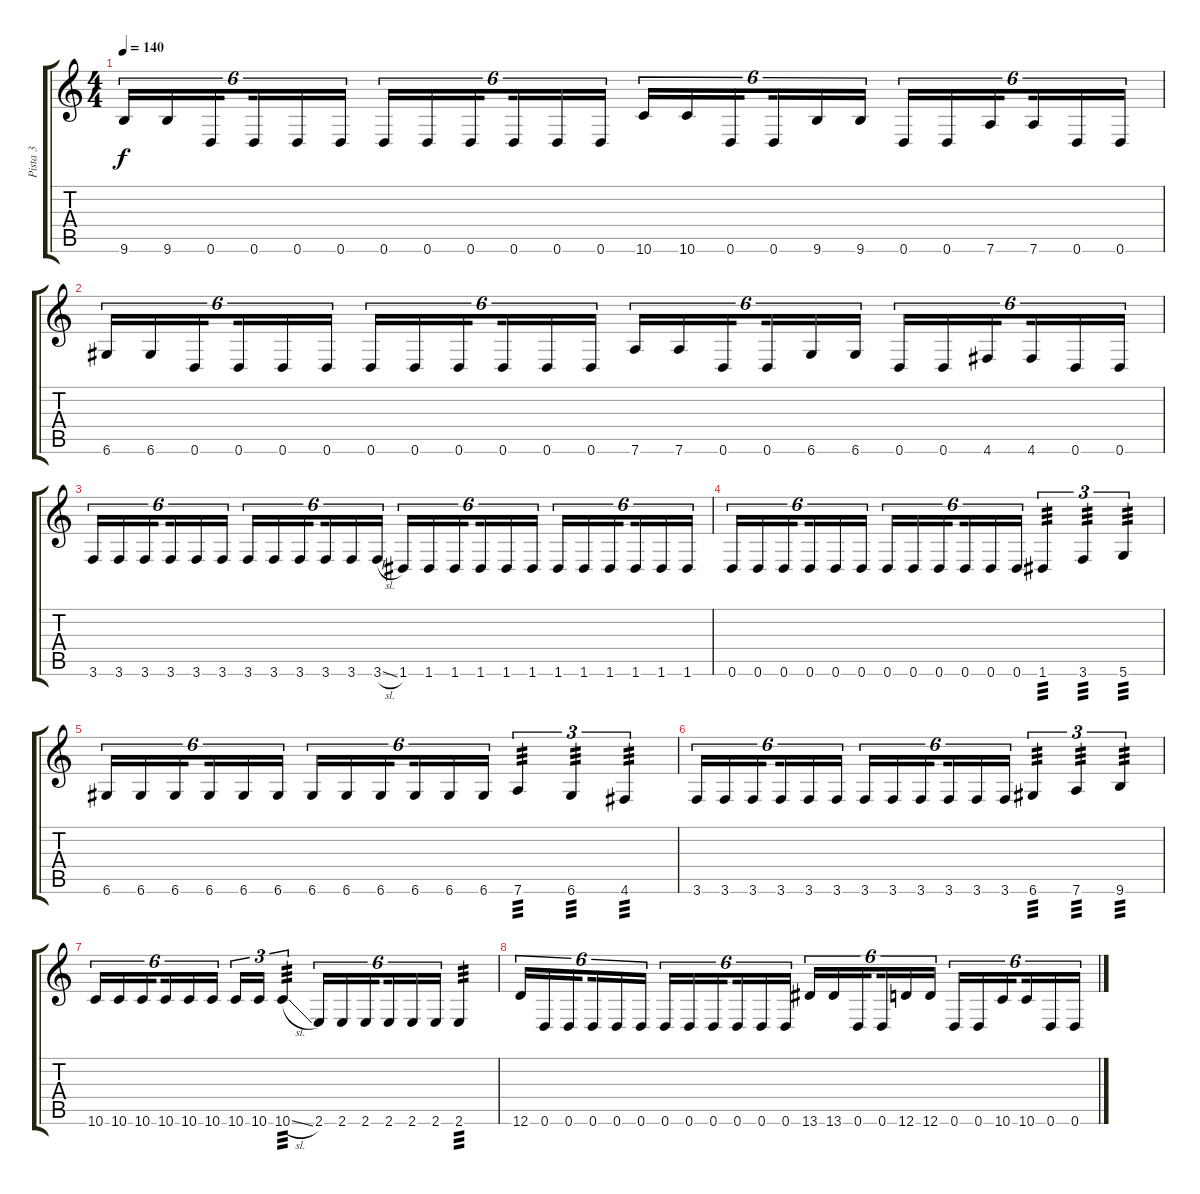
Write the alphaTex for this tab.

\track ("Pista 3" "Pista 3") {instrument distortionguitar}
\staff {score tabs}
\tuning (D4 A3 F3 C3 G2 D2) {hide}
\ts (4 4)
\tempo 140
\clef g2
\ks c
9.6.16{tu (6 4) dy f} 9.6.16{tu (6 4)} 0.6.16{tu (6 4) beam splitsecondary} 0.6.16{tu (6 4)} 0.6.16{tu (6 4)} 0.6.16{tu (6 4)} 0.6.16{tu (6 4)} 0.6.16{tu (6 4)} 0.6.16{tu (6 4) beam splitsecondary} 0.6.16{tu (6 4)} 0.6.16{tu (6 4)} 0.6.16{tu (6 4)} 10.6.16{tu (6 4)} 10.6.16{tu (6 4)} 0.6.16{tu (6 4) beam splitsecondary} 0.6.16{tu (6 4)} 9.6.16{tu (6 4)} 9.6.16{tu (6 4)} 0.6.16{tu (6 4)} 0.6.16{tu (6 4)} 7.6.16{tu (6 4) beam splitsecondary} 7.6.16{tu (6 4)} 0.6.16{tu (6 4)} 0.6.16{tu (6 4)} |
6.6.16{tu (6 4)} 6.6.16{tu (6 4)} 0.6.16{tu (6 4) beam splitsecondary} 0.6.16{tu (6 4)} 0.6.16{tu (6 4)} 0.6.16{tu (6 4)} 0.6.16{tu (6 4)} 0.6.16{tu (6 4)} 0.6.16{tu (6 4) beam splitsecondary} 0.6.16{tu (6 4)} 0.6.16{tu (6 4)} 0.6.16{tu (6 4)} 7.6.16{tu (6 4)} 7.6.16{tu (6 4)} 0.6.16{tu (6 4) beam splitsecondary} 0.6.16{tu (6 4)} 6.6.16{tu (6 4)} 6.6.16{tu (6 4)} 0.6.16{tu (6 4)} 0.6.16{tu (6 4)} 4.6.16{tu (6 4) beam splitsecondary} 4.6.16{tu (6 4)} 0.6.16{tu (6 4)} 0.6.16{tu (6 4)} |
3.6.16{tu (6 4)} 3.6.16{tu (6 4)} 3.6.16{tu (6 4) beam splitsecondary} 3.6.16{tu (6 4)} 3.6.16{tu (6 4)} 3.6.16{tu (6 4)} 3.6.16{tu (6 4)} 3.6.16{tu (6 4)} 3.6.16{tu (6 4) beam splitsecondary} 3.6.16{tu (6 4)} 3.6.16{tu (6 4)} 3.6{sl}.16{tu (6 4)} 1.6.16{tu (6 4)} 1.6.16{tu (6 4)} 1.6.16{tu (6 4) beam splitsecondary} 1.6.16{tu (6 4)} 1.6.16{tu (6 4)} 1.6.16{tu (6 4)} 1.6.16{tu (6 4)} 1.6.16{tu (6 4)} 1.6.16{tu (6 4) beam splitsecondary} 1.6.16{tu (6 4)} 1.6.16{tu (6 4)} 1.6.16{tu (6 4)} |
0.6.16{tu (6 4)} 0.6.16{tu (6 4)} 0.6.16{tu (6 4) beam splitsecondary} 0.6.16{tu (6 4)} 0.6.16{tu (6 4)} 0.6.16{tu (6 4)} 0.6.16{tu (6 4)} 0.6.16{tu (6 4)} 0.6.16{tu (6 4) beam splitsecondary} 0.6.16{tu (6 4)} 0.6.16{tu (6 4)} 0.6.16{tu (6 4)} 1.6.4{tu (3 2) tp 3} 3.6.4{tu (3 2) tp 3} 5.6.4{tu (3 2) tp 3} |
6.6.16{tu (6 4)} 6.6.16{tu (6 4)} 6.6.16{tu (6 4) beam splitsecondary} 6.6.16{tu (6 4)} 6.6.16{tu (6 4)} 6.6.16{tu (6 4)} 6.6.16{tu (6 4)} 6.6.16{tu (6 4)} 6.6.16{tu (6 4) beam splitsecondary} 6.6.16{tu (6 4)} 6.6.16{tu (6 4)} 6.6.16{tu (6 4)} 7.6.4{tu (3 2) tp 3} 6.6.4{tu (3 2) tp 3} 4.6.4{tu (3 2) tp 3} |
3.6.16{tu (6 4)} 3.6.16{tu (6 4)} 3.6.16{tu (6 4) beam splitsecondary} 3.6.16{tu (6 4)} 3.6.16{tu (6 4)} 3.6.16{tu (6 4)} 3.6.16{tu (6 4)} 3.6.16{tu (6 4)} 3.6.16{tu (6 4) beam splitsecondary} 3.6.16{tu (6 4)} 3.6.16{tu (6 4)} 3.6.16{tu (6 4)} 6.6.4{tu (3 2) tp 3} 7.6.4{tu (3 2) tp 3} 9.6.4{tu (3 2) tp 3} |
10.6.16{tu (6 4)} 10.6.16{tu (6 4)} 10.6.16{tu (6 4) beam splitsecondary} 10.6.16{tu (6 4)} 10.6.16{tu (6 4)} 10.6.16{tu (6 4)} 10.6.16{tu (3 2)} 10.6.16{tu (3 2)} 10.6{sl}.4{tu (3 2) tp 3} 2.6.16{tu (6 4)} 2.6.16{tu (6 4)} 2.6.16{tu (6 4) beam splitsecondary} 2.6.16{tu (6 4)} 2.6.16{tu (6 4)} 2.6.16{tu (6 4)} 2.6.4{tp 3} |
12.6.16{tu (6 4)} 0.6.16{tu (6 4)} 0.6.16{tu (6 4) beam splitsecondary} 0.6.16{tu (6 4)} 0.6.16{tu (6 4)} 0.6.16{tu (6 4)} 0.6.16{tu (6 4)} 0.6.16{tu (6 4)} 0.6.16{tu (6 4) beam splitsecondary} 0.6.16{tu (6 4)} 0.6.16{tu (6 4)} 0.6.16{tu (6 4)} 13.6.16{tu (6 4)} 13.6.16{tu (6 4)} 0.6.16{tu (6 4) beam splitsecondary} 0.6.16{tu (6 4)} 12.6.16{tu (6 4)} 12.6.16{tu (6 4)} 0.6.16{tu (6 4)} 0.6.16{tu (6 4)} 10.6.16{tu (6 4) beam splitsecondary} 10.6.16{tu (6 4)} 0.6.16{tu (6 4)} 0.6.16{tu (6 4)}
